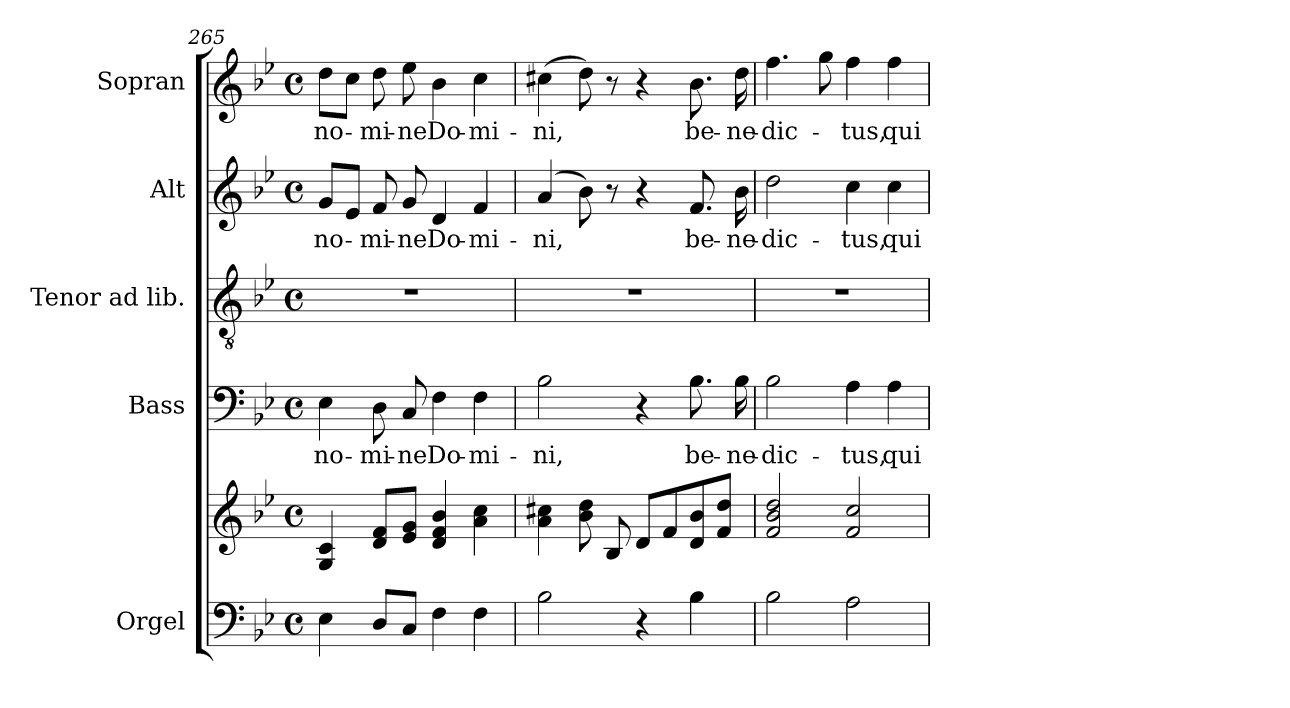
**kern	**kern	**kern	**text	**kern	**kern	**text	**kern	**text
*part5	*part5	*part4	*part4	*part3	*part2	*part2	*part1	*part1
*staff6	*staff5	*staff4	*staff4	*staff3	*staff2	*staff2	*staff1	*staff1
*I"Orgel	*	*I"Bass	*	*I"Tenor ad lib.	*I"Alt	*	*I"Sopran	*
*	*	*I'B.	*	*I'T.	*I'A.	*	*I'S.	*
*clefF4	*clefG2	*clefF4	*	*clefGv2	*clefG2	*	*clefG2	*
*k[b-e-]	*k[b-e-]	*k[b-e-]	*	*k[b-e-]	*k[b-e-]	*	*k[b-e-]	*
*B-:	*B-:	*B-:	*	*B-:	*B-:	*	*B-:	*
*M4/4	*M4/4	*M4/4	*	*M4/4	*M4/4	*	*M4/4	*
*met(c)	*met(c)	*met(c)	*	*met(c)	*met(c)	*	*met(c)	*
=265	=265	=265	=265	=265	=265	=265	=265	=265
!	!	!	!LO:LY:b	!	!	!LO:LY:b	!	!LO:LY:b
4E-\	4G/ 4c/	4E-\	no-	1r	8g/L	no-	8dd\L	no-
.	.	.	.	.	8e-/J	.	8cc\J	.
!	!	!	!LO:LY:b	!	!	!LO:LY:b	!	!LO:LY:b
8D/L	8d/ 8f/L	8D\	-mi-	.	8f/	-mi-	8dd\	-mi-
!	!	!	!LO:LY:b	!	!	!LO:LY:b	!	!LO:LY:b
8C/J	8e-/ 8g/J	8C/	-ne	.	8g/	-ne	8ee-\	-ne
!	!	!	!LO:LY:b	!	!	!LO:LY:b	!	!LO:LY:b
4F\	4d/ 4f/ 4b-/	4F\	Do-	.	4d/	Do-	4b-\	Do-
!	!	!	!LO:LY:b	!	!	!LO:LY:b	!	!LO:LY:b
4F\	4a\ 4cc\	4F\	-mi-	.	4f/	-mi-	4cc\	-mi-
=266	=266	=266	=266	=266	=266	=266	=266	=266
!	!	!	!LO:LY:b	!	!	!LO:LY:b	!	!LO:LY:b
2B-\	4a\ 4cc#X\	2B-\	-ni,	1r	(4a/	-ni,	(>4cc#X\	-ni,
.	8b-\ 8dd\	.	.	.	8b-\)	.	8dd\)	.
.	8B-/	.	.	.	8r	.	8r	.
4r	8d/L	4r	.	.	4r	.	4r	.
.	8f/	.	.	.	.	.	.	.
!	!	!	!LO:LY:b	!	!	!LO:LY:b	!	!LO:LY:b
4B-\	8d/ 8b-/	8.B-\	be-	.	8.f/	be-	8.b-\	be-
.	8f/ 8dd/J	.	.	.	.	.	.	.
!	!	!	!LO:LY:b	!	!	!LO:LY:b	!	!LO:LY:b
.	.	16B-\	-ne-	.	16b-\	-ne-	16dd\	-ne-
=267	=267	=267	=267	=267	=267	=267	=267	=267
!	!	!	!LO:LY:b	!	!	!LO:LY:b	!	!LO:LY:b
2B-\	2f/ 2b-/ 2dd/	2B-\	-dic-	1r	2dd\	-dic-	4.ff\	-dic-
.	.	.	.	.	.	.	8gg\	.
!	!	!	!LO:LY:b	!	!	!LO:LY:b	!	!LO:LY:b
2A\	2f/ 2cc/	4A\	-tus,	.	4cc\	-tus,	4ff\	-tus,
!	!	!	!LO:LY:b	!	!	!LO:LY:b	!	!LO:LY:b
.	.	4A\	qui	.	4cc\	qui	4ff\	qui
=	=	=	=	=	=	=	=	=
*-	*-	*-	*-	*-	*-	*-	*-	*-
